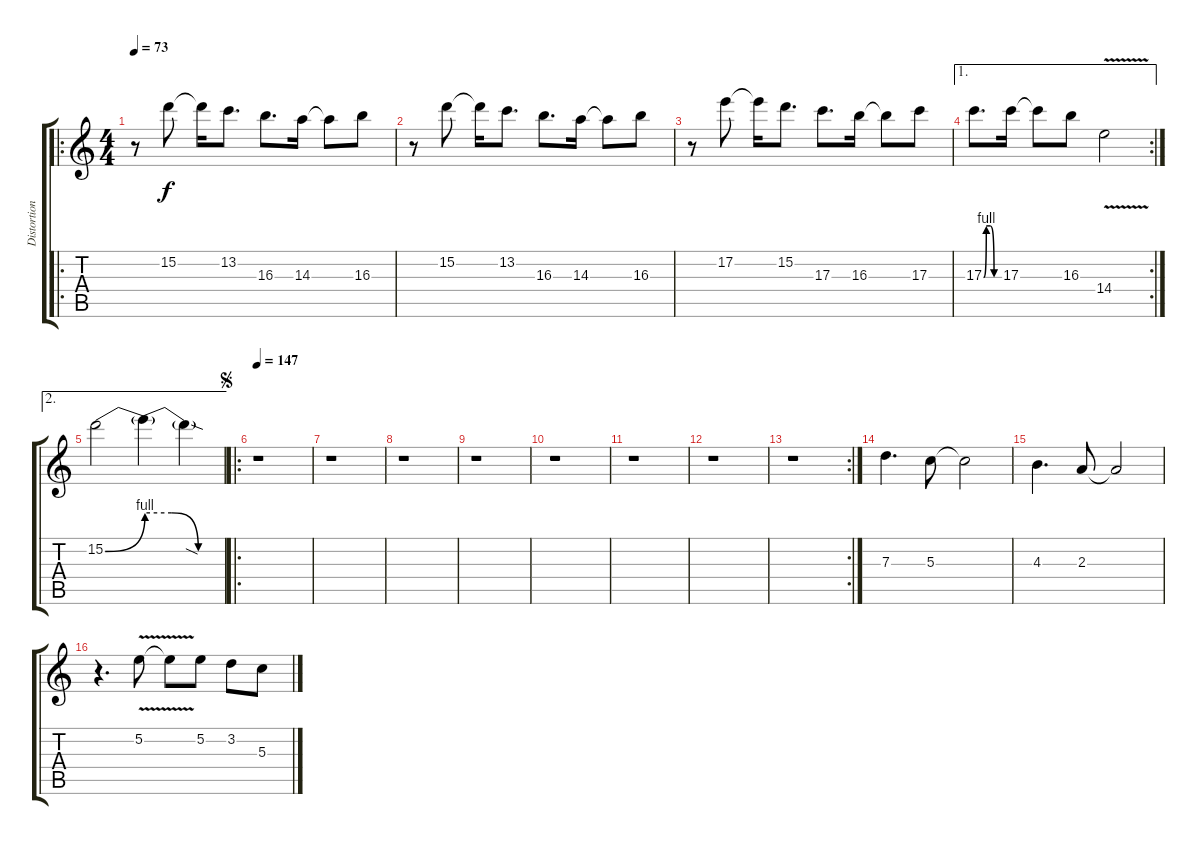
\track ("Distortion Gtr" "Distortion") {instrument distortionguitar}
\staff {score tabs}
\tuning (E4 B3 G3 D3 A2 E2) {hide}
\ro
\ts (4 4)
\tempo 73
\clef g2
\ks c
r.8{dy f instrument distortionguitar} 15.2.8 15.2{t}.16 13.2.8{d} 16.3.8{d} 14.3.16 14.3{t}.8 16.3.8 |
r.8 15.2.8 15.2{t}.16 13.2.8{d} 16.3.8{d} 14.3.16 14.3{t}.8 16.3.8 |
r.8 17.2.8 17.2{t}.16 15.2.8{d} 17.3.8{d} 16.3.16 16.3{t}.8 17.3.8 |
\ae 1
\rc 2
17.3{be (custom 0 0 10 4 25 4 40 0 60 0)}.8{d} 17.3.16 17.3{t}.8 16.3.8 14.4{v}.2 |
\ae 2
15.2{be (bend 0 0 60 4)}.2 15.2{be (custom 0 4 20 4 40 0 60 0) t}.4 15.2{sod t}.4 |
\ro
\jump segno
\tempo 147
r.1 |
r.1 |
r.1 |
r.1 |
r.1 |
r.1 |
r.1 |
\rc 2
r.1 |
7.3.4{d} 5.3.8 5.3{t}.2 |
4.3.4{d} 2.3.8 2.3{t}.2 |
r.4{d} 5.2{v}.8 5.2{v t}.8 5.2.8 3.2.8 5.3.8
